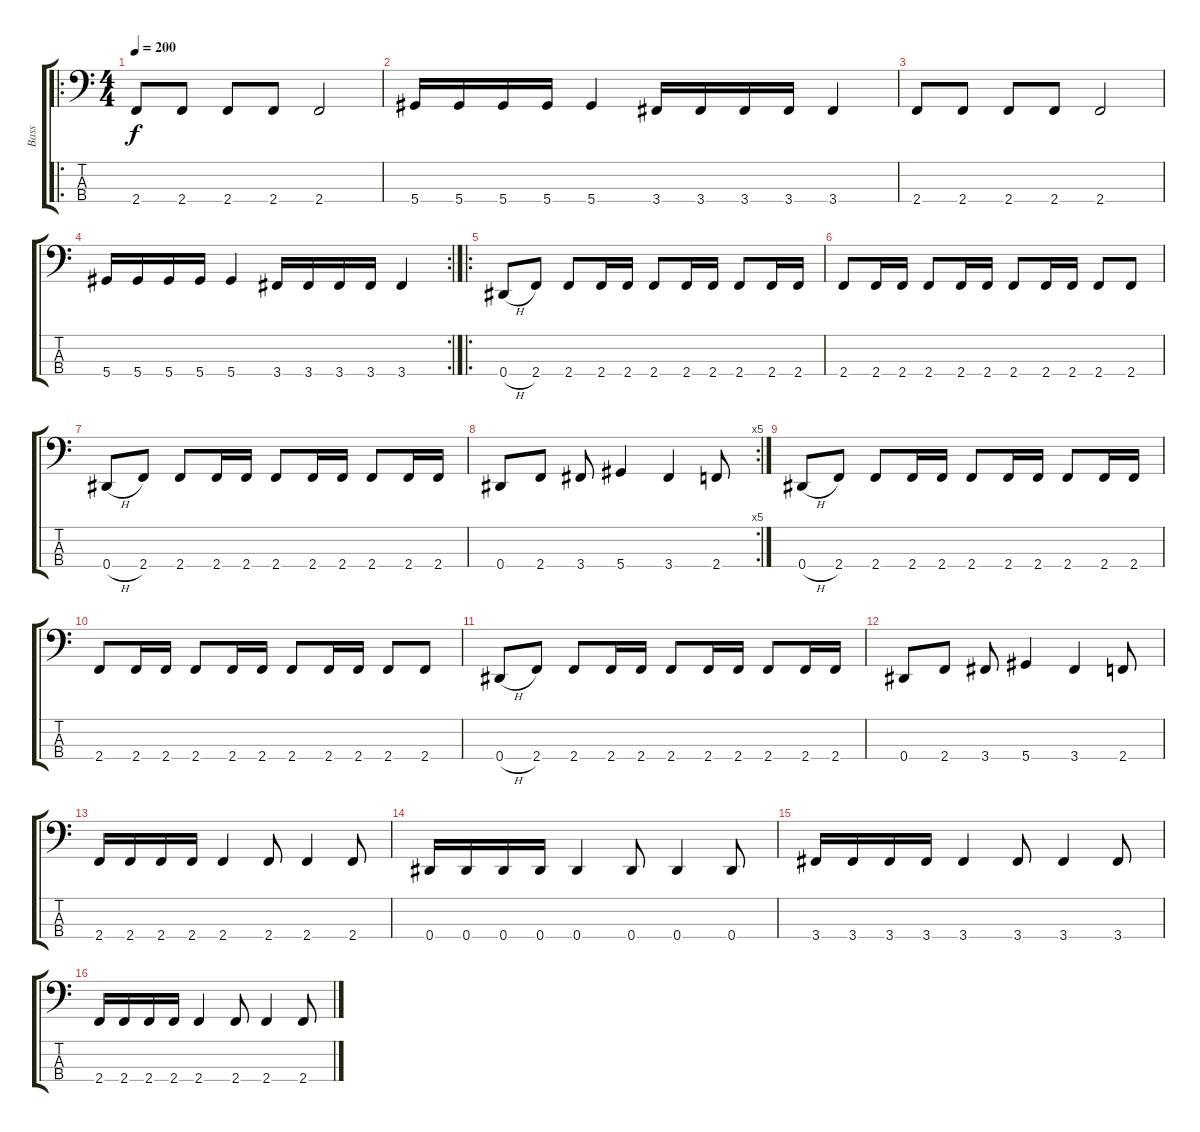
\track ("Bass" "Bass") {instrument electricbasspick}
\staff {score tabs}
\tuning (Gb2 Db2 Ab1 Eb1) {hide}
\ro
\ts (4 4)
\tempo 200
\clef f4
\ks c
2.4.8{dy f} 2.4.8 2.4.8 2.4.8 2.4.2 |
5.4.16 5.4.16 5.4.16 5.4.16 5.4.4 3.4.16 3.4.16 3.4.16 3.4.16 3.4.4 |
2.4.8 2.4.8 2.4.8 2.4.8 2.4.2 |
\rc 2
5.4.16 5.4.16 5.4.16 5.4.16 5.4.4 3.4.16 3.4.16 3.4.16 3.4.16 3.4.4 |
\ro
0.4{h}.8 2.4.8 2.4.8 2.4.16 2.4.16 2.4.8 2.4.16 2.4.16 2.4.8 2.4.16 2.4.16 |
2.4.8 2.4.16 2.4.16 2.4.8 2.4.16 2.4.16 2.4.8 2.4.16 2.4.16 2.4.8 2.4.8 |
0.4{h}.8 2.4.8 2.4.8 2.4.16 2.4.16 2.4.8 2.4.16 2.4.16 2.4.8 2.4.16 2.4.16 |
\rc 5
0.4.8 2.4.8 3.4.8 5.4.4 3.4.4 2.4.8 |
0.4{h}.8 2.4.8 2.4.8 2.4.16 2.4.16 2.4.8 2.4.16 2.4.16 2.4.8 2.4.16 2.4.16 |
2.4.8 2.4.16 2.4.16 2.4.8 2.4.16 2.4.16 2.4.8 2.4.16 2.4.16 2.4.8 2.4.8 |
0.4{h}.8 2.4.8 2.4.8 2.4.16 2.4.16 2.4.8 2.4.16 2.4.16 2.4.8 2.4.16 2.4.16 |
0.4.8 2.4.8 3.4.8 5.4.4 3.4.4 2.4.8 |
2.4.16 2.4.16 2.4.16 2.4.16 2.4.4 2.4.8 2.4.4 2.4.8 |
0.4.16 0.4.16 0.4.16 0.4.16 0.4.4 0.4.8 0.4.4 0.4.8 |
3.4.16 3.4.16 3.4.16 3.4.16 3.4.4 3.4.8 3.4.4 3.4.8 |
2.4.16 2.4.16 2.4.16 2.4.16 2.4.4 2.4.8 2.4.4 2.4.8
